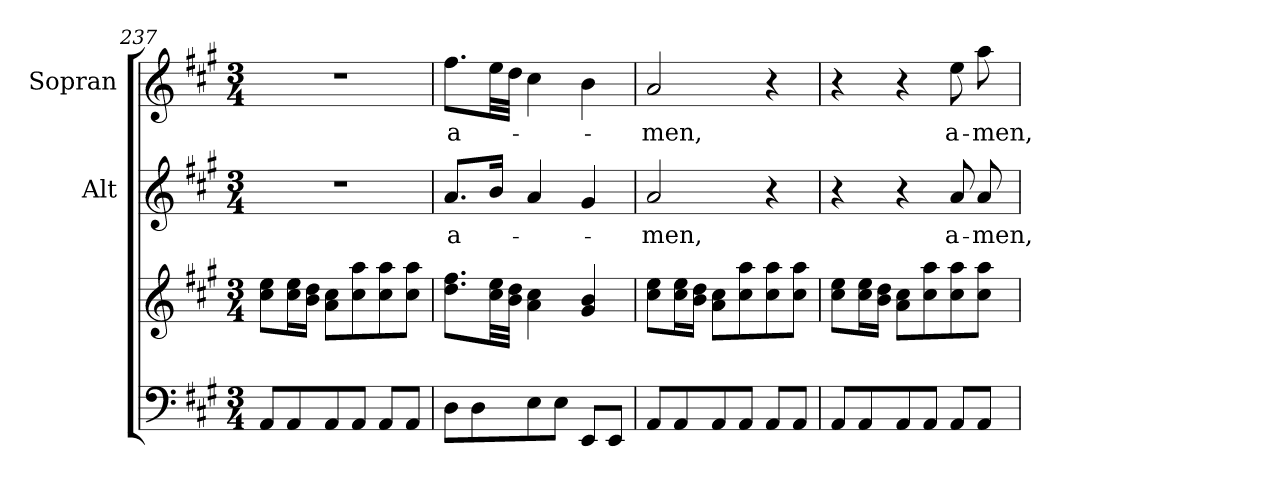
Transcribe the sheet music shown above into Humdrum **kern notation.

**kern	**kern	**kern	**text	**kern	**text
*part3	*part3	*part2	*part2	*part1	*part1
*staff4	*staff3	*staff2	*staff2	*staff1	*staff1
*	*	*I"Alt	*	*I"Sopran	*
*	*	*I'A.	*	*I'S.	*
*clefF4	*clefG2	*clefG2	*	*clefG2	*
*k[f#c#g#]	*k[f#c#g#]	*k[f#c#g#]	*	*k[f#c#g#]	*
*A:	*A:	*A:	*	*A:	*
*M3/4	*M3/4	*M3/4	*	*M3/4	*
=237	=237	=237	=237	=237	=237
8AA/L	8cc#\ 8ee\L	2.r	.	2.r	.
8AA/	16cc#\ 16ee\L	.	.	.	.
.	16b\ 16dd\JJ	.	.	.	.
8AA/	8a\ 8cc#\L	.	.	.	.
8AA/J	8cc#\ 8aa\	.	.	.	.
8AA/L	8cc#\ 8aa\	.	.	.	.
8AA/J	8cc#\ 8aa\J	.	.	.	.
=238	=238	=238	=238	=238	=238
!	!	!	!LO:LY:b	!	!LO:LY:b
8D\L	8.dd\ 8.ff#\L	8.a/L	a-	8.ff#\L	a-
8D\	.	.	.	.	.
.	32cc#\ 32ee\LL	16b/Jk	.	32ee\LL	.
.	32b\ 32dd\JJJ	.	.	32dd\JJJ	.
8E\	4a\ 4cc#\	4a/	.	4cc#\	.
8E\J	.	.	.	.	.
8EE/L	4g#/ 4b/	4g#/	.	4b\	.
8EE/J	.	.	.	.	.
!!LO:PB:g=z
=239	=239	=239	=239	=239	=239
!	!	!	!LO:LY:b	!	!LO:LY:b
8AA/L	8cc#\ 8ee\L	2a/	-men,	2a/	-men,
8AA/	16cc#\ 16ee\L	.	.	.	.
.	16b\ 16dd\JJ	.	.	.	.
8AA/	8a\ 8cc#\L	.	.	.	.
8AA/J	8cc#\ 8aa\	.	.	.	.
8AA/L	8cc#\ 8aa\	4r	.	4r	.
8AA/J	8cc#\ 8aa\J	.	.	.	.
=240	=240	=240	=240	=240	=240
8AA/L	8cc#\ 8ee\L	4r	.	4r	.
8AA/	16cc#\ 16ee\L	.	.	.	.
.	16b\ 16dd\JJ	.	.	.	.
8AA/	8a\ 8cc#\L	4r	.	4r	.
8AA/J	8cc#\ 8aa\	.	.	.	.
!	!	!	!LO:LY:b	!	!LO:LY:b
8AA/L	8cc#\ 8aa\	8a/	a-	8ee\	a-
!	!	!	!LO:LY:b	!	!LO:LY:b
8AA/J	8cc#\ 8aa\J	8a/	-men,	8aa\	-men,
=	=	=	=	=	=
*-	*-	*-	*-	*-	*-
